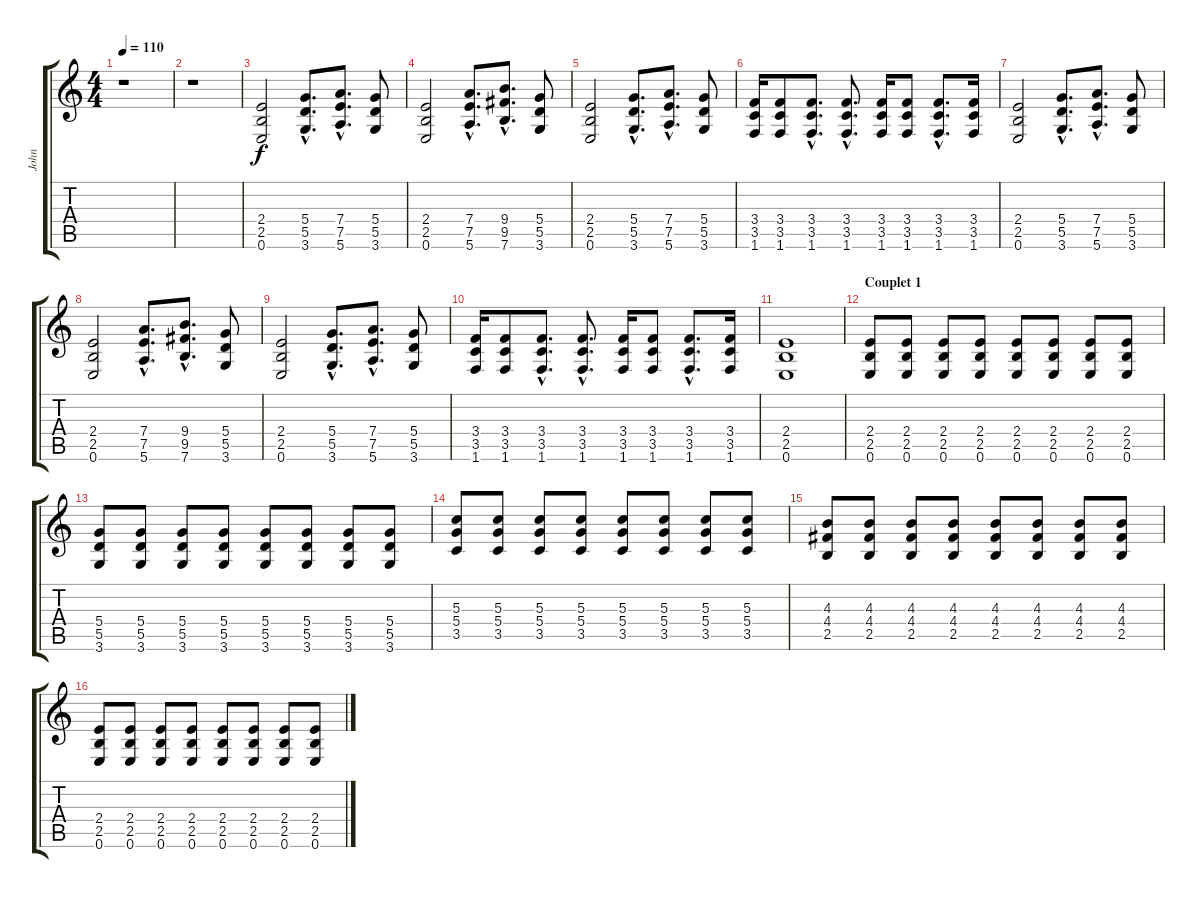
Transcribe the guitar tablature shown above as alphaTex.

\track ("John" "John") {instrument electricguitarclean}
\staff {score tabs}
\tuning (E4 B3 G3 D3 A2 E2) {hide}
\ts (4 4)
\tempo 110
\clef g2
\ks c
r.1{dy f} |
r.1 |
(2.4 2.5 0.6).2{balance 0 instrument distortionguitar} (5.4{hac} 5.5{hac} 3.6{hac}).8{d} (7.4{hac} 7.5{hac} 5.6{hac}).8{d} (5.4 5.5 3.6).8 |
(2.4 2.5 0.6).2 (7.4{hac} 7.5{hac} 5.6{hac}).8{d} (9.4{hac} 9.5{hac} 7.6{hac}).8{d} (5.4 5.5 3.6).8 |
(2.4 2.5 0.6).2 (5.4{hac} 5.5{hac} 3.6{hac}).8{d} (7.4{hac} 7.5{hac} 5.6{hac}).8{d} (5.4 5.5 3.6).8 |
(3.4 3.5 1.6).16 (3.4 3.5 1.6).8 (3.4{hac} 3.5{hac} 1.6{hac}).8{d} (3.4{hac} 3.5{hac} 1.6{hac}).8{d} (3.4 3.5 1.6).16 (3.4 3.5 1.6).8 (3.4{hac} 3.5{hac} 1.6{hac}).8{d} (3.4 3.5 1.6).16 |
(2.4 2.5 0.6).2 (5.4{hac} 5.5{hac} 3.6{hac}).8{d} (7.4{hac} 7.5{hac} 5.6{hac}).8{d} (5.4 5.5 3.6).8 |
(2.4 2.5 0.6).2 (7.4{hac} 7.5{hac} 5.6{hac}).8{d} (9.4{hac} 9.5{hac} 7.6{hac}).8{d} (5.4 5.5 3.6).8 |
(2.4 2.5 0.6).2 (5.4{hac} 5.5{hac} 3.6{hac}).8{d} (7.4{hac} 7.5{hac} 5.6{hac}).8{d} (5.4 5.5 3.6).8 |
(3.4 3.5 1.6).16 (3.4 3.5 1.6).8 (3.4{hac} 3.5{hac} 1.6{hac}).8{d} (3.4{hac} 3.5{hac} 1.6{hac}).8{d} (3.4 3.5 1.6).16 (3.4 3.5 1.6).8 (3.4{hac} 3.5{hac} 1.6{hac}).8{d} (3.4 3.5 1.6).16 |
(2.4 2.5 0.6).1 |
\section ("" "Couplet 1")
(2.4 2.5 0.6).8{volume 13 balance 8 instrument electricguitarclean} (2.4 2.5 0.6).8 (2.4 2.5 0.6).8 (2.4 2.5 0.6).8 (2.4 2.5 0.6).8 (2.4 2.5 0.6).8 (2.4 2.5 0.6).8 (2.4 2.5 0.6).8 |
(5.4 5.5 3.6).8 (5.4 5.5 3.6).8 (5.4 5.5 3.6).8 (5.4 5.5 3.6).8 (5.4 5.5 3.6).8 (5.4 5.5 3.6).8 (5.4 5.5 3.6).8 (5.4 5.5 3.6).8 |
(5.3 5.4 3.5).8 (5.3 5.4 3.5).8 (5.3 5.4 3.5).8 (5.3 5.4 3.5).8 (5.3 5.4 3.5).8 (5.3 5.4 3.5).8 (5.3 5.4 3.5).8 (5.3 5.4 3.5).8 |
(4.3 4.4 2.5).8 (4.3 4.4 2.5).8 (4.3 4.4 2.5).8 (4.3 4.4 2.5).8 (4.3 4.4 2.5).8 (4.3 4.4 2.5).8 (4.3 4.4 2.5).8 (4.3 4.4 2.5).8 |
(2.4 2.5 0.6).8 (2.4 2.5 0.6).8 (2.4 2.5 0.6).8 (2.4 2.5 0.6).8 (2.4 2.5 0.6).8 (2.4 2.5 0.6).8 (2.4 2.5 0.6).8 (2.4 2.5 0.6).8
